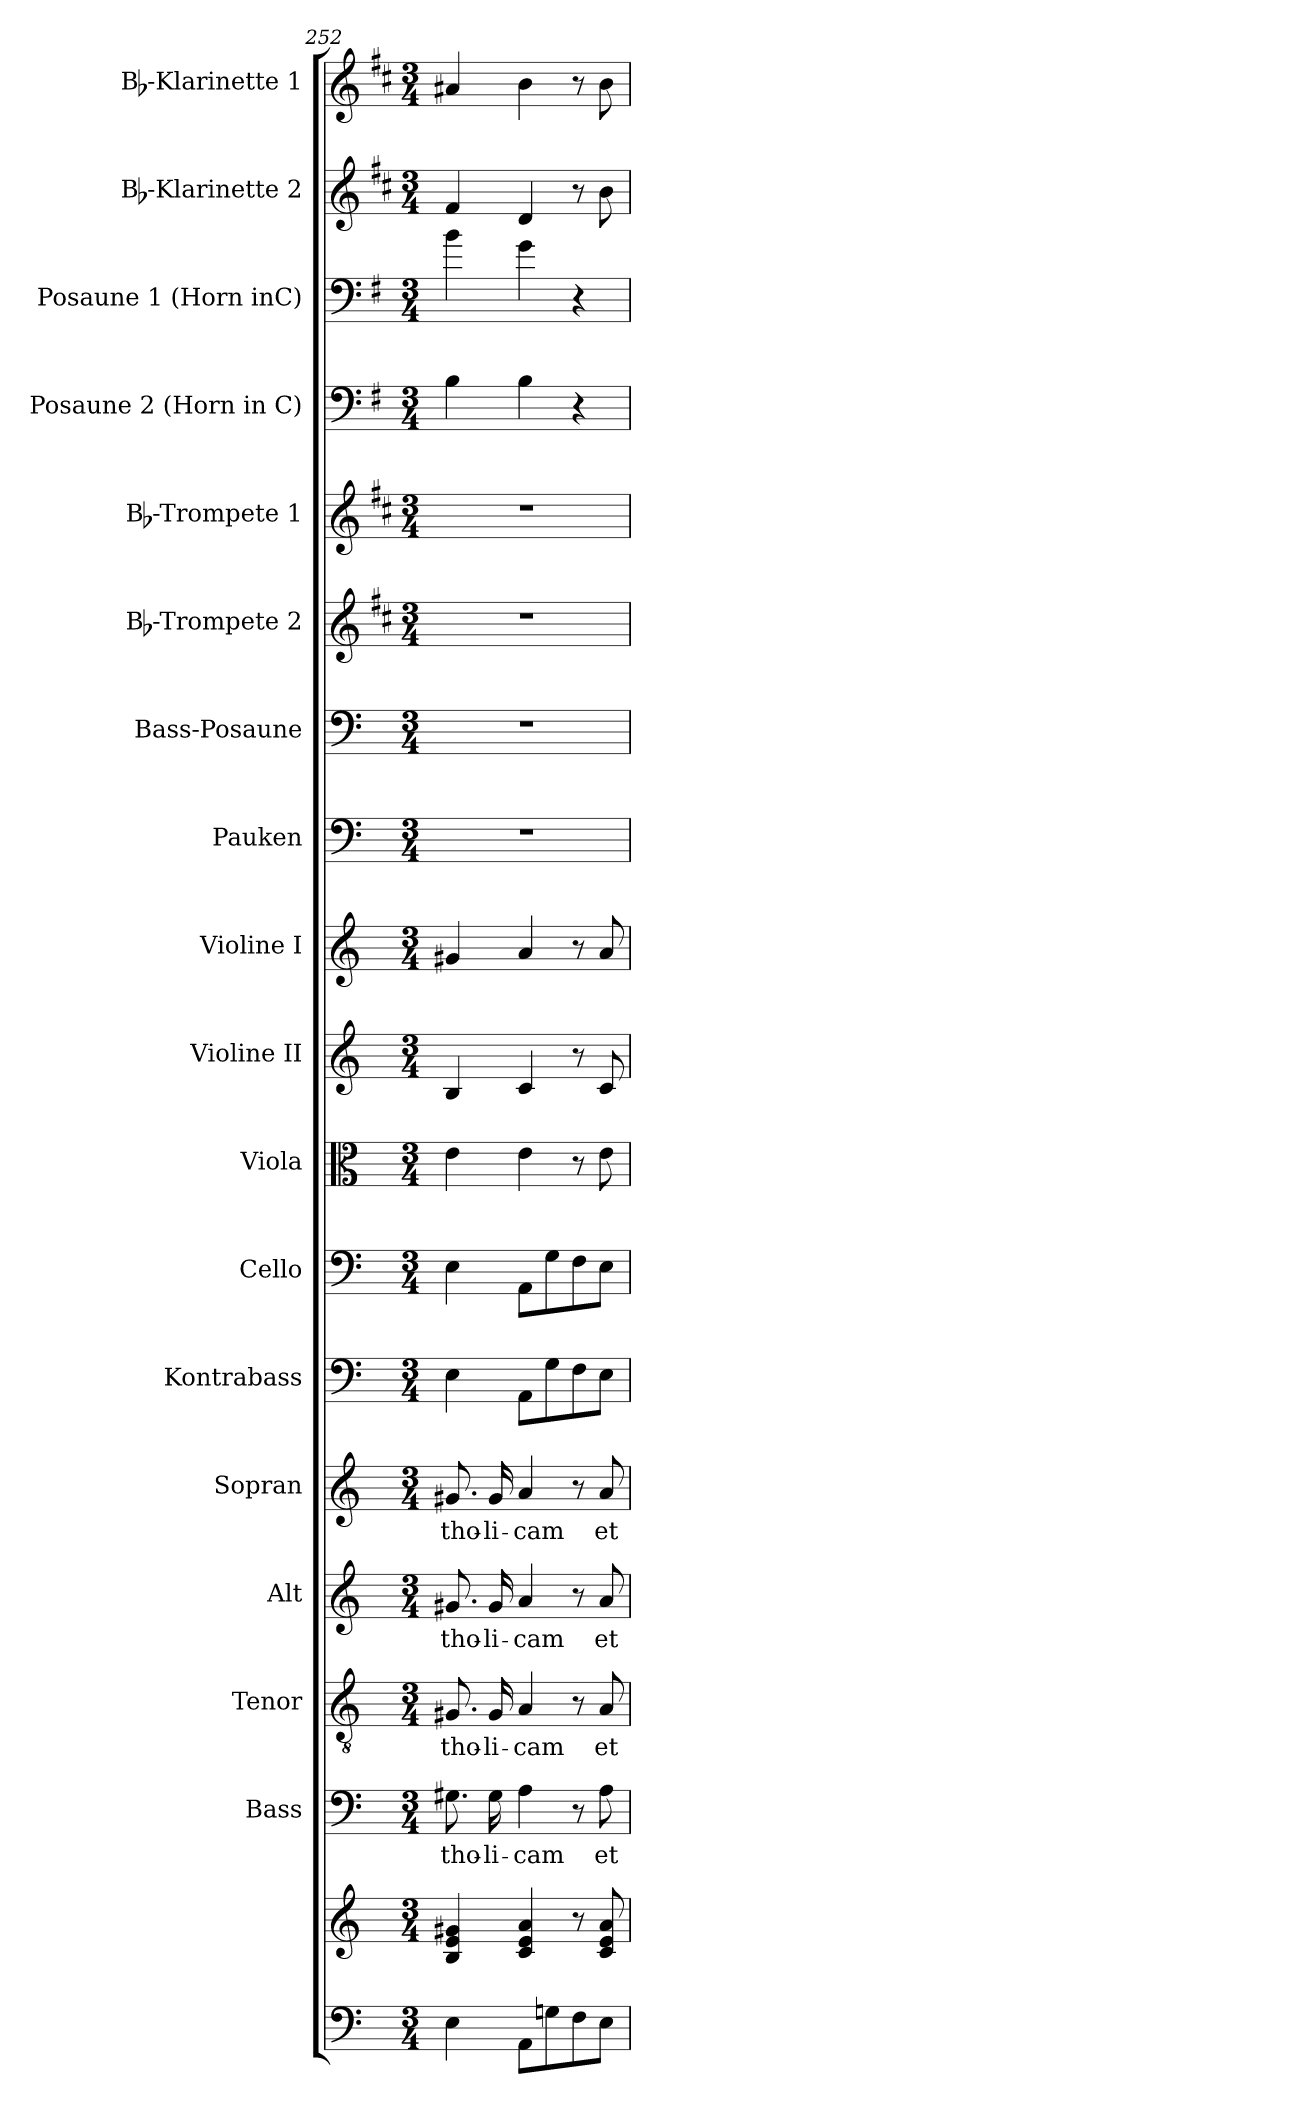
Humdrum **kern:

**kern	**kern	**kern	**text	**kern	**text	**kern	**text	**kern	**text	**kern	**kern	**kern	**kern	**kern	**kern	**kern	**kern	**kern	**kern	**kern	**kern	**kern
*part18	*part18	*part17	*part17	*part16	*part16	*part15	*part15	*part14	*part14	*part13	*part12	*part11	*part10	*part9	*part8	*part7	*part6	*part5	*part4	*part3	*part2	*part1
*staff19	*staff18	*staff17	*staff17	*staff16	*staff16	*staff15	*staff15	*staff14	*staff14	*staff13	*staff12	*staff11	*staff10	*staff9	*staff8	*staff7	*staff6	*staff5	*staff4	*staff3	*staff2	*staff1
*	*	*I"Bass	*	*I"Tenor	*	*I"Alt	*	*I"Sopran	*	*I"Kontrabass	*I"Cello	*I"Viola	*I"Violine II	*I"Violine I	*I"Pauken	*I"Bass-Posaune	*I"Bb-Trompete 2	*I"Bb-Trompete 1	*I"Posaune 2 (Horn in C)	*I"Posaune 1 (Horn inC)	*I"Bb-Klarinette 2	*I"Bb-Klarinette 1
*	*	*I'B.	*	*I'T.	*	*I'A.	*	*I'S.	*	*I'Kb.	*	*I'Vla.	*I'Vl. II	*I'Vl. I	*I'Pk.	*I'B-Pos.	*I'Bb Trp. 2	*I'Bb Trp. 1	*I'Pos. 2	*I'Pos. 1	*I'Bb Kl. 2	*I'Bb Kl. 1
*clefF4	*clefG2	*clefF4	*	*clefGv2	*	*clefG2	*	*clefG2	*	*clefF4	*clefF4	*clefC3	*clefG2	*clefG2	*clefF4	*clefF4	*clefG2	*clefG2	*clefF4	*clefF4	*clefG2	*clefG2
*	*	*	*	*	*	*	*	*	*	*ITrd7c12	*	*	*	*	*	*	*ITrd1c2	*ITrd1c2	*ITrd4c7	*ITrd4c7	*ITrd1c2	*ITrd1c2
*k[]	*k[]	*k[]	*	*k[]	*	*k[]	*	*k[]	*	*k[]	*k[]	*k[]	*k[]	*k[]	*k[]	*k[]	*k[]	*k[]	*k[]	*k[]	*k[]	*k[]
*C:	*C:	*C:	*	*C:	*	*C:	*	*C:	*	*C:	*C:	*C:	*C:	*C:	*C:	*C:	*C:	*C:	*C:	*C:	*C:	*C:
*M3/4	*M3/4	*M3/4	*	*M3/4	*	*M3/4	*	*M3/4	*	*M3/4	*M3/4	*M3/4	*M3/4	*M3/4	*M3/4	*M3/4	*M3/4	*M3/4	*M3/4	*M3/4	*M3/4	*M3/4
=252	=252	=252	=252	=252	=252	=252	=252	=252	=252	=252	=252	=252	=252	=252	=252	=252	=252	=252	=252	=252	=252	=252
!	!	!	!LO:LY:b	!	!LO:LY:b	!	!LO:LY:b	!	!LO:LY:b	!	!	!	!	!	!	!	!	!	!	!	!	!
4E\	4B/ 4e/ 4g#X/	8.G#X\	-tho-	8.G#X/	-tho-	8.g#X/	-tho-	8.g#X/	-tho-	4EE\	4E\	4e\	4B/	4g#X/	2.r	2.r	2.r	2.r	4E\	4e\	4e/	4g#X/
!	!	!	!LO:LY:b	!	!LO:LY:b	!	!LO:LY:b	!	!LO:LY:b	!	!	!	!	!	!	!	!	!	!	!	!	!
.	.	16G#\	-li-	16G#/	-li-	16g#/	-li-	16g#/	-li-	.	.	.	.	.	.	.	.	.	.	.	.	.
!	!	!	!LO:LY:b	!	!LO:LY:b	!	!LO:LY:b	!	!LO:LY:b	!	!	!	!	!	!	!	!	!	!	!	!	!
8AA\L	4c/ 4e/ 4a/	4A\	-cam	4A/	-cam	4a/	-cam	4a/	-cam	8AAA\L	8AA\L	4e\	4c/	4a/	.	.	.	.	4E\	4c\	4c/	4a\
8Gn\	.	.	.	.	.	.	.	.	.	8GG\	8G\	.	.	.	.	.	.	.	.	.	.	.
8F\	8r	8r	.	8r	.	8r	.	8r	.	8FF\	8F\	8r	8r	8r	.	.	.	.	4r	4r	8r	8r
!	!	!	!LO:LY:b	!	!LO:LY:b	!	!LO:LY:b	!	!LO:LY:b	!	!	!	!	!	!	!	!	!	!	!	!	!
8E\J	8c/ 8e/ 8a/	8A\	et	8A/	et	8a/	et	8a/	et	8EE\J	8E\J	8e\	8c/	8a/	.	.	.	.	.	.	8a\	8a\
=	=	=	=	=	=	=	=	=	=	=	=	=	=	=	=	=	=	=	=	=	=	=
*-	*-	*-	*-	*-	*-	*-	*-	*-	*-	*-	*-	*-	*-	*-	*-	*-	*-	*-	*-	*-	*-	*-
